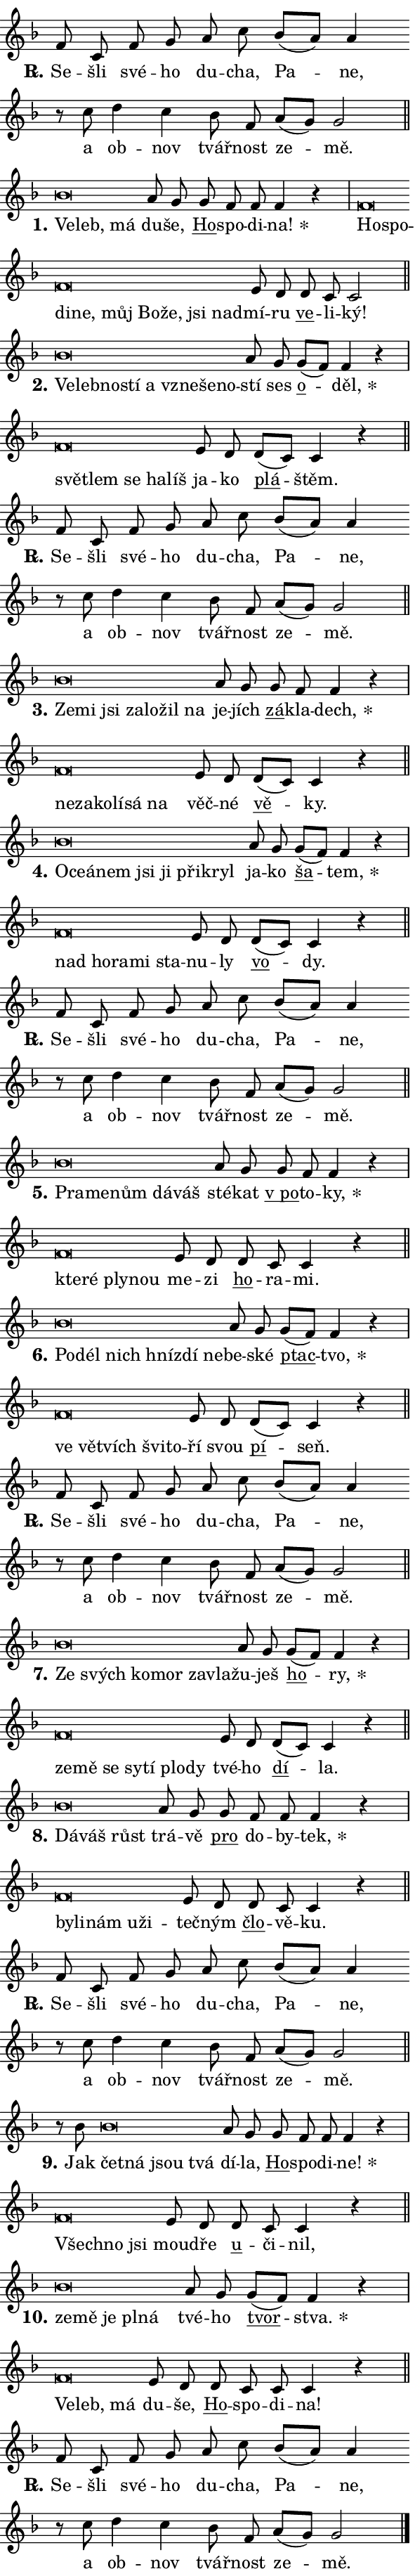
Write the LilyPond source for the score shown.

\version "2.24.0"
\header { tagline = "" }
\paper {
  indent = 0\cm
  top-margin = 0\cm
  right-margin = 0.13\cm % to fit lyric hyphens
  bottom-margin = 0\cm
  left-margin = 0\cm
  paper-width = 10\cm
  page-breaking = #ly:one-page-breaking
  system-system-spacing.basic-distance = #11
  score-system-spacing.basic-distance = #11
  ragged-last = ##f
}


%% Author: Thomas Morley
%% https://lists.gnu.org/archive/html/lilypond-user/2020-05/msg00002.html
#(define (line-position grob)
"Returns position of @var[grob} in current system:
   @code{'start}, if at first time-step
   @code{'end}, if at last time-step
   @code{'middle} otherwise
"
  (let* ((col (ly:item-get-column grob))
         (ln (ly:grob-object col 'left-neighbor))
         (rn (ly:grob-object col 'right-neighbor))
         (col-to-check-left (if (ly:grob? ln) ln col))
         (col-to-check-right (if (ly:grob? rn) rn col))
         (break-dir-left
           (and
             (ly:grob-property col-to-check-left 'non-musical #f)
             (ly:item-break-dir col-to-check-left)))
         (break-dir-right
           (and
             (ly:grob-property col-to-check-right 'non-musical #f)
             (ly:item-break-dir col-to-check-right))))
        (cond ((eqv? 1 break-dir-left) 'start)
              ((eqv? -1 break-dir-right) 'end)
              (else 'middle))))

#(define (tranparent-at-line-position vctor)
  (lambda (grob)
  "Relying on @code{line-position} select the relevant enry from @var{vctor}.
Used to determine transparency,"
    (case (line-position grob)
      ((end) (not (vector-ref vctor 0)))
      ((middle) (not (vector-ref vctor 1)))
      ((start) (not (vector-ref vctor 2))))))

noteHeadBreakVisibility =
#(define-music-function (break-visibility)(vector?)
"Makes @code{NoteHead}s transparent relying on @var{break-visibility}"
#{
  \override NoteHead.transparent =
    #(tranparent-at-line-position break-visibility)
#})

#(define delete-ledgers-for-transparent-note-heads
  (lambda (grob)
    "Reads whether a @code{NoteHead} is transparent.
If so this @code{NoteHead} is removed from @code{'note-heads} from
@var{grob}, which is supposed to be @code{LedgerLineSpanner}.
As a result ledgers are not printed for this @code{NoteHead}"
    (let* ((nhds-array (ly:grob-object grob 'note-heads))
           (nhds-list
             (if (ly:grob-array? nhds-array)
                 (ly:grob-array->list nhds-array)
                 '()))
           ;; Relies on the transparent-property being done before
           ;; Staff.LedgerLineSpanner.after-line-breaking is executed.
           ;; This is fragile ...
           (to-keep
             (remove
               (lambda (nhd)
                 (ly:grob-property nhd 'transparent #f))
               nhds-list)))
      ;; TODO find a better method to iterate over grob-arrays, similiar
      ;; to filter/remove etc for lists
      ;; For now rebuilt from scratch
      (set! (ly:grob-object grob 'note-heads)  '())
      (for-each
        (lambda (nhd)
          (ly:pointer-group-interface::add-grob grob 'note-heads nhd))
        to-keep))))

squashNotes = {
  \override NoteHead.X-extent = #'(-0.2 . 0.2)
  \override NoteHead.Y-extent = #'(-0.75 . 0)
  \override NoteHead.stencil =
    #(lambda (grob)
       (let ((pos (ly:grob-property grob 'staff-position)))
         (begin
           (if (< pos -7) (display "ERROR: Lower brevis then expected\n") (display ""))
           (if (<= pos -6) ly:text-interface::print ly:note-head::print))))
}
unSquashNotes = {
  \revert NoteHead.X-extent
  \revert NoteHead.Y-extent
  \revert NoteHead.stencil
}

hideNotes = \noteHeadBreakVisibility #begin-of-line-visible
unHideNotes = \noteHeadBreakVisibility #all-visible

% work-around for resetting accidentals
% https://lilypond.org/doc/v2.23/Documentation/notation/displaying-rhythms#unmetered-music
cadenzaMeasure = {
  \cadenzaOff
  \partial 1024 s1024
  \cadenzaOn
}

#(define-markup-command (accent layout props text) (markup?)
  "Underline accented syllable"
  (interpret-markup layout props
    #{\markup \override #'(offset . 4.3) \underline { #text }#}))

responsum = \markup \concat {
  "R" \hspace #-1.05 \path #0.1 #'((moveto 0 0.07) (lineto 0.9 0.8)) \hspace #0.05 "."
}

spaceSize = #0.6828661417322834 % exact space size for TeX Gyre Schola

\layout {
  \context {
    \Staff
    \remove "Time_signature_engraver"
    \override LedgerLineSpanner.after-line-breaking = #delete-ledgers-for-transparent-note-heads
  }
  \context {
    \Lyrics {
      \override LyricSpace.minimum-distance = \spaceSize
      \override LyricText.font-name = #"TeX Gyre Schola"
      \override LyricText.font-size = 1
      \override StanzaNumber.font-name = #"TeX Gyre Schola Bold"
      \override StanzaNumber.font-size = 1
    }
  }
  \context {
    \Score 
    \override NoteHead.text =
      #(lambda (grob) 
        (let ((pos (ly:grob-property grob 'staff-position)))
          #{\markup {
            \combine
              \halign #-0.55 \raise #(if (= pos -6) 0 0.5) \override #'(thickness . 2) \draw-line #'(3.2 . 0)
              \musicglyph "noteheads.sM1"
          }#}))
  }
}

% magnetic-lyrics.ily
%
%   written by
%     Jean Abou Samra <jean@abou-samra.fr>
%     Werner Lemberg <wl@gnu.org>
%
%   adapted by
%     Jiri Hon <jiri.hon@gmail.com>
%
% Version 2022-Apr-15

% https://www.mail-archive.com/lilypond-user@gnu.org/msg149350.html

#(define (Left_hyphen_pointer_engraver context)
   "Collect syllable-hyphen-syllable occurrences in lyrics and store
them in properties.  This engraver only looks to the left.  For
example, if the lyrics input is @code{foo -- bar}, it does the
following.

@itemize @bullet
@item
Set the @code{text} property of the @code{LyricHyphen} grob between
@q{foo} and @q{bar} to @code{foo}.

@item
Set the @code{left-hyphen} property of the @code{LyricText} grob with
text @q{foo} to the @code{LyricHyphen} grob between @q{foo} and
@q{bar}.
@end itemize

Use this auxiliary engraver in combination with the
@code{lyric-@/text::@/apply-@/magnetic-@/offset!} hook."
   (let ((hyphen #f)
         (text #f))
     (make-engraver
      (acknowledgers
       ((lyric-syllable-interface engraver grob source-engraver)
        (set! text grob)))
      (end-acknowledgers
       ((lyric-hyphen-interface engraver grob source-engraver)
        ;(when (not (grob::has-interface grob 'lyric-space-interface))
          (set! hyphen grob)));)
      ((stop-translation-timestep engraver)
       (when (and text hyphen)
         (ly:grob-set-object! text 'left-hyphen hyphen))
       (set! text #f)
       (set! hyphen #f)))))

#(define (lyric-text::apply-magnetic-offset! grob)
   "If the space between two syllables is less than the value in
property @code{LyricText@/.details@/.squash-threshold}, move the right
syllable to the left so that it gets concatenated with the left
syllable.

Use this function as a hook for
@code{LyricText@/.after-@/line-@/breaking} if the
@code{Left_@/hyphen_@/pointer_@/engraver} is active."
   (let ((hyphen (ly:grob-object grob 'left-hyphen #f)))
     (when hyphen
       (let ((left-text (ly:spanner-bound hyphen LEFT)))
         (when (grob::has-interface left-text 'lyric-syllable-interface)
           (let* ((common (ly:grob-common-refpoint grob left-text X))
                  (this-x-ext (ly:grob-extent grob common X))
                  (left-x-ext
                   (begin
                     ;; Trigger magnetism for left-text.
                     (ly:grob-property left-text 'after-line-breaking)
                     (ly:grob-extent left-text common X)))
                  ;; `delta` is the gap width between two syllables.
                  (delta (- (interval-start this-x-ext)
                            (interval-end left-x-ext)))
                  (details (ly:grob-property grob 'details))
                  (threshold (assoc-get 'squash-threshold details 0.2)))
             (when (< delta threshold)
               (let* (;; We have to manipulate the input text so that
                      ;; ligatures crossing syllable boundaries are not
                      ;; disabled.  For languages based on the Latin
                      ;; script this is essentially a beautification.
                      ;; However, for non-Western scripts it can be a
                      ;; necessity.
                      (lt (ly:grob-property left-text 'text))
                      (rt (ly:grob-property grob 'text))
                      (is-space (grob::has-interface hyphen 'lyric-space-interface))
                      (space (if is-space " " ""))
                      (extra-delta (if is-space spaceSize 0))
                      ;; Append new syllable.
                      (ltrt-space (if (and (string? lt) (string? rt))
                                (string-append lt space rt)
                                (make-concat-markup (list lt space rt))))
                      ;; Right-align `ltrt` to the right side.
                      (ltrt-space-markup (grob-interpret-markup
                               grob
                               (make-translate-markup
                                (cons (interval-length this-x-ext) 0)
                                (make-right-align-markup ltrt-space)))))
                 (begin
                   ;; Don't print `left-text`.
                   (ly:grob-set-property! left-text 'stencil #f)
                   ;; Set text and stencil (which holds all collected
                   ;; syllables so far) and shift it to the left.
                   (ly:grob-set-property! grob 'text ltrt-space)
                   (ly:grob-set-property! grob 'stencil ltrt-space-markup)
                   (ly:grob-translate-axis! grob (- (- delta extra-delta)) X))))))))))


#(define (lyric-hyphen::displace-bounds-first grob)
   ;; Make very sure this callback isn't triggered too early.
   (let ((left (ly:spanner-bound grob LEFT))
         (right (ly:spanner-bound grob RIGHT)))
     (ly:grob-property left 'after-line-breaking)
     (ly:grob-property right 'after-line-breaking)
     (ly:lyric-hyphen::print grob)))

squashThreshold = #0.4

\layout {
  \context {
    \Lyrics
    \consists #Left_hyphen_pointer_engraver
    \override LyricText.after-line-breaking =
      #lyric-text::apply-magnetic-offset!
    \override LyricHyphen.stencil = #lyric-hyphen::displace-bounds-first
    \override LyricText.details.squash-threshold = \squashThreshold
    \override LyricHyphen.minimum-distance = 0
    \override LyricHyphen.minimum-length = \squashThreshold
  }
}

squashText = \override LyricText.details.squash-threshold = 9999
unSquashText = \override LyricText.details.squash-threshold = \squashThreshold

leftText = \override LyricText.self-alignment-X = #LEFT
unLeftText = \revert LyricText.self-alignment-X

starOffset = #(lambda (grob) 
                (let ((x_offset (ly:self-alignment-interface::aligned-on-x-parent grob)))
                  (if (= x_offset 0) 0 (+ x_offset 1.2))))

star = #(define-music-function (syllable)(string?)
"Append star separator at the end of a syllable"
#{
  \once \override LyricText.X-offset = #starOffset
  \lyricmode { \markup {
    #syllable
    \override #'((font-name . "TeX Gyre Schola Bold")) \hspace #0.2 \lower #0.65 \larger "*"
  } }
#})

starAccent = #(define-music-function (syllable)(string?)
"Append star separator at the end of a syllable and make accent"
#{
  \once \override LyricText.X-offset = #starOffset
  \lyricmode { \markup {
    \accent #syllable
    \override #'((font-name . "TeX Gyre Schola Bold")) \hspace #0.2 \lower #0.65 \larger "*"
  } }
#})

breath = #(define-music-function (syllable)(string?)
"Append breathing indicator at the end of a syllable"
#{
  \lyricmode { \markup { #syllable "+" } }
#})

optionalBreath = #(define-music-function (syllable)(string?)
"Append optional breathing indicator at the end of a syllable"
#{
  \lyricmode { \markup { #syllable "(+)" } }
#})


\score {
    <<
        \new Voice = "melody" { \cadenzaOn \key f \major \relative { f'8 c f g a c \bar "" bes[( a)] a4 \bar "" r8 c d4 c \bar "" bes8 f \bar "" a[( g)] g2 \cadenzaMeasure \bar "||" \break } }
        \new Lyrics \lyricsto "melody" { \lyricmode { \set stanza = \responsum
Se -- šli své -- ho du -- cha, Pa -- ne, a ob -- nov tvář -- nost ze -- mě. } }
    >>
    \layout {}
}

\score {
    <<
        \new Voice = "melody" { \cadenzaOn \key f \major \relative { \squashNotes bes'\breve*1/16 \hideNotes \breve*1/16 \breve*1/16 \bar "" \unHideNotes \unSquashNotes a8 g \bar "" g f f f4 r \cadenzaMeasure \bar "|" \squashNotes f\breve*1/16 \hideNotes \breve*1/16 \bar "" \breve*1/16 \bar "" \breve*1/16 \bar "" \breve*1/16 \bar "" \breve*1/16 \bar "" \breve*1/16 \bar "" \breve*1/16 \breve*1/16 \bar "" \unHideNotes \unSquashNotes e8 d \bar "" d c c2 \cadenzaMeasure \bar "||" \break } }
        \new Lyrics \lyricsto "melody" { \lyricmode { \set stanza = "1."
\leftText Ve -- \squashText leb, má \unLeftText \unSquashText du -- še, \markup \accent Ho -- spo -- di -- \star na! \leftText Ho -- \squashText spo -- di -- ne, můj Bo -- že, jsi nad -- \unLeftText \unSquashText mí -- ru \markup \accent ve -- li -- ký! } }
    >>
    \layout {}
}

\score {
    <<
        \new Voice = "melody" { \cadenzaOn \key f \major \relative { \squashNotes bes'\breve*1/16 \hideNotes \breve*1/16 \bar "" \breve*1/16 \bar "" \breve*1/16 \bar "" \breve*1/16 \bar "" \breve*1/16 \bar "" \breve*1/16 \breve*1/16 \bar "" \unHideNotes \unSquashNotes a8 g \bar "" g[( f)] f4 r \cadenzaMeasure \bar "|" \squashNotes f\breve*1/16 \hideNotes \breve*1/16 \bar "" \breve*1/16 \bar "" \breve*1/16 \breve*1/16 \bar "" \unHideNotes \unSquashNotes e8 d \bar "" d[( c)] c4 r \cadenzaMeasure \bar "||" \break } }
        \new Lyrics \lyricsto "melody" { \lyricmode { \set stanza = "2."
\leftText Ve -- \squashText leb -- no -- stí a vzne -- še -- no -- \unLeftText \unSquashText stí ses \markup \accent o -- \star děl, \leftText svě -- \squashText tlem se ha -- líš \unLeftText \unSquashText ja -- ko \markup \accent plá -- štěm. } }
    >>
    \layout {}
}

\score {
    <<
        \new Voice = "melody" { \cadenzaOn \key f \major \relative { f'8 c f g a c \bar "" bes[( a)] a4 \bar "" r8 c d4 c \bar "" bes8 f \bar "" a[( g)] g2 \cadenzaMeasure \bar "||" \break } }
        \new Lyrics \lyricsto "melody" { \lyricmode { \set stanza = \responsum
Se -- šli své -- ho du -- cha, Pa -- ne, a ob -- nov tvář -- nost ze -- mě. } }
    >>
    \layout {}
}

\score {
    <<
        \new Voice = "melody" { \cadenzaOn \key f \major \relative { \squashNotes bes'\breve*1/16 \hideNotes \breve*1/16 \bar "" \breve*1/16 \bar "" \breve*1/16 \bar "" \breve*1/16 \bar "" \breve*1/16 \breve*1/16 \bar "" \unHideNotes \unSquashNotes a8 g \bar "" g f f4 r \cadenzaMeasure \bar "|" \squashNotes f\breve*1/16 \hideNotes \breve*1/16 \bar "" \breve*1/16 \bar "" \breve*1/16 \bar "" \breve*1/16 \breve*1/16 \bar "" \unHideNotes \unSquashNotes e8 d \bar "" d[( c)] c4 r \cadenzaMeasure \bar "||" \break } }
        \new Lyrics \lyricsto "melody" { \lyricmode { \set stanza = "3."
\leftText Ze -- \squashText mi jsi za -- lo -- žil na \unLeftText \unSquashText je -- jích \markup \accent zá -- kla -- \star dech, \leftText ne -- \squashText za -- ko -- lí -- sá na \unLeftText \unSquashText věč -- né \markup \accent vě -- ky. } }
    >>
    \layout {}
}

\score {
    <<
        \new Voice = "melody" { \cadenzaOn \key f \major \relative { \squashNotes bes'\breve*1/16 \hideNotes \breve*1/16 \bar "" \breve*1/16 \bar "" \breve*1/16 \bar "" \breve*1/16 \bar "" \breve*1/16 \bar "" \breve*1/16 \breve*1/16 \bar "" \unHideNotes \unSquashNotes a8 g \bar "" g[( f)] f4 r \cadenzaMeasure \bar "|" \squashNotes f\breve*1/16 \hideNotes \breve*1/16 \bar "" \breve*1/16 \bar "" \breve*1/16 \breve*1/16 \bar "" \unHideNotes \unSquashNotes e8 d \bar "" d[( c)] c4 r \cadenzaMeasure \bar "||" \break } }
        \new Lyrics \lyricsto "melody" { \lyricmode { \set stanza = "4."
\leftText O -- \squashText ce -- á -- nem jsi ji při -- kryl \unLeftText \unSquashText ja -- ko \markup \accent ša -- \star tem, \leftText nad \squashText ho -- ra -- mi sta -- \unLeftText \unSquashText nu -- ly \markup \accent vo -- dy. } }
    >>
    \layout {}
}

\score {
    <<
        \new Voice = "melody" { \cadenzaOn \key f \major \relative { f'8 c f g a c \bar "" bes[( a)] a4 \bar "" r8 c d4 c \bar "" bes8 f \bar "" a[( g)] g2 \cadenzaMeasure \bar "||" \break } }
        \new Lyrics \lyricsto "melody" { \lyricmode { \set stanza = \responsum
Se -- šli své -- ho du -- cha, Pa -- ne, a ob -- nov tvář -- nost ze -- mě. } }
    >>
    \layout {}
}

\score {
    <<
        \new Voice = "melody" { \cadenzaOn \key f \major \relative { \squashNotes bes'\breve*1/16 \hideNotes \breve*1/16 \bar "" \breve*1/16 \bar "" \breve*1/16 \breve*1/16 \bar "" \unHideNotes \unSquashNotes a8 g \bar "" g f f4 r \cadenzaMeasure \bar "|" \squashNotes f\breve*1/16 \hideNotes \breve*1/16 \bar "" \breve*1/16 \breve*1/16 \bar "" \unHideNotes \unSquashNotes e8 d \bar "" d c c4 r \cadenzaMeasure \bar "||" \break } }
        \new Lyrics \lyricsto "melody" { \lyricmode { \set stanza = "5."
\leftText Pra -- \squashText me -- nům dá -- váš \unLeftText \unSquashText sté -- kat \markup \accent "v po" -- to -- \star ky, \leftText kte -- \squashText ré ply -- nou \unLeftText \unSquashText me -- zi \markup \accent ho -- ra -- mi. } }
    >>
    \layout {}
}

\score {
    <<
        \new Voice = "melody" { \cadenzaOn \key f \major \relative { \squashNotes bes'\breve*1/16 \hideNotes \breve*1/16 \bar "" \breve*1/16 \bar "" \breve*1/16 \bar "" \breve*1/16 \breve*1/16 \bar "" \unHideNotes \unSquashNotes a8 g \bar "" g[( f)] f4 r \cadenzaMeasure \bar "|" \squashNotes f\breve*1/16 \hideNotes \breve*1/16 \bar "" \breve*1/16 \bar "" \breve*1/16 \breve*1/16 \bar "" \unHideNotes \unSquashNotes e8 d \bar "" d[( c)] c4 r \cadenzaMeasure \bar "||" \break } }
        \new Lyrics \lyricsto "melody" { \lyricmode { \set stanza = "6."
\leftText Po -- \squashText dél nich hníz -- dí ne -- \unLeftText \unSquashText be -- ské \markup \accent ptac -- \star tvo, \leftText ve \squashText vět -- vích švi -- to -- \unLeftText \unSquashText ří svou \markup \accent pí -- seň. } }
    >>
    \layout {}
}

\score {
    <<
        \new Voice = "melody" { \cadenzaOn \key f \major \relative { f'8 c f g a c \bar "" bes[( a)] a4 \bar "" r8 c d4 c \bar "" bes8 f \bar "" a[( g)] g2 \cadenzaMeasure \bar "||" \break } }
        \new Lyrics \lyricsto "melody" { \lyricmode { \set stanza = \responsum
Se -- šli své -- ho du -- cha, Pa -- ne, a ob -- nov tvář -- nost ze -- mě. } }
    >>
    \layout {}
}

\score {
    <<
        \new Voice = "melody" { \cadenzaOn \key f \major \relative { \squashNotes bes'\breve*1/16 \hideNotes \breve*1/16 \bar "" \breve*1/16 \bar "" \breve*1/16 \bar "" \breve*1/16 \breve*1/16 \bar "" \unHideNotes \unSquashNotes a8 g \bar "" g[( f)] f4 r \cadenzaMeasure \bar "|" \squashNotes f\breve*1/16 \hideNotes \breve*1/16 \bar "" \breve*1/16 \bar "" \breve*1/16 \bar "" \breve*1/16 \bar "" \breve*1/16 \breve*1/16 \bar "" \unHideNotes \unSquashNotes e8 d \bar "" d[( c)] c4 r \cadenzaMeasure \bar "||" \break } }
        \new Lyrics \lyricsto "melody" { \lyricmode { \set stanza = "7."
\leftText Ze \squashText svých ko -- mor za -- vla -- \unLeftText \unSquashText žu -- ješ \markup \accent ho -- \star ry, \leftText ze -- \squashText mě se sy -- tí plo -- dy \unLeftText \unSquashText tvé -- ho \markup \accent dí -- la. } }
    >>
    \layout {}
}

\score {
    <<
        \new Voice = "melody" { \cadenzaOn \key f \major \relative { \squashNotes bes'\breve*1/16 \hideNotes \breve*1/16 \breve*1/16 \bar "" \unHideNotes \unSquashNotes a8 g \bar "" g f f f4 r \cadenzaMeasure \bar "|" \squashNotes f\breve*1/16 \hideNotes \breve*1/16 \bar "" \breve*1/16 \bar "" \breve*1/16 \breve*1/16 \bar "" \unHideNotes \unSquashNotes e8 d \bar "" d c c4 r \cadenzaMeasure \bar "||" \break } }
        \new Lyrics \lyricsto "melody" { \lyricmode { \set stanza = "8."
\leftText Dá -- \squashText váš růst \unLeftText \unSquashText trá -- vě \markup \accent pro do -- by -- \star tek, \leftText by -- \squashText li -- nám u -- ži -- \unLeftText \unSquashText teč -- ným \markup \accent člo -- vě -- ku. } }
    >>
    \layout {}
}

\score {
    <<
        \new Voice = "melody" { \cadenzaOn \key f \major \relative { f'8 c f g a c \bar "" bes[( a)] a4 \bar "" r8 c d4 c \bar "" bes8 f \bar "" a[( g)] g2 \cadenzaMeasure \bar "||" \break } }
        \new Lyrics \lyricsto "melody" { \lyricmode { \set stanza = \responsum
Se -- šli své -- ho du -- cha, Pa -- ne, a ob -- nov tvář -- nost ze -- mě. } }
    >>
    \layout {}
}

\score {
    <<
        \new Voice = "melody" { \cadenzaOn \key f \major \relative { r8 bes' \squashNotes bes\breve*1/16 \hideNotes \breve*1/16 \bar "" \breve*1/16 \breve*1/16 \bar "" \unHideNotes \unSquashNotes a8 g \bar "" g f f f4 r \cadenzaMeasure \bar "|" \squashNotes f\breve*1/16 \hideNotes \breve*1/16 \breve*1/16 \bar "" \unHideNotes \unSquashNotes e8 d \bar "" d c c4 r \cadenzaMeasure \bar "||" \break } }
        \new Lyrics \lyricsto "melody" { \lyricmode { \set stanza = "9."
Jak \leftText čet -- \squashText ná jsou tvá \unLeftText \unSquashText dí -- la, \markup \accent Ho -- spo -- di -- \star ne! \leftText Všech -- \squashText no jsi \unLeftText \unSquashText mou -- dře \markup \accent u -- či -- nil, } }
    >>
    \layout {}
}

\score {
    <<
        \new Voice = "melody" { \cadenzaOn \key f \major \relative { \squashNotes bes'\breve*1/16 \hideNotes \breve*1/16 \bar "" \breve*1/16 \bar "" \breve*1/16 \breve*1/16 \bar "" \unHideNotes \unSquashNotes a8 g \bar "" g[( f)] f4 r \cadenzaMeasure \bar "|" \squashNotes f\breve*1/16 \hideNotes \breve*1/16 \breve*1/16 \bar "" \unHideNotes \unSquashNotes e8 d \bar "" d c c c4 r \cadenzaMeasure \bar "||" \break } }
        \new Lyrics \lyricsto "melody" { \lyricmode { \set stanza = "10."
\leftText ze -- \squashText mě je pl -- ná \unLeftText \unSquashText tvé -- ho \markup \accent tvor -- \star stva. \leftText Ve -- \squashText leb, má \unLeftText \unSquashText du -- še, \markup \accent Ho -- spo -- di -- na! } }
    >>
    \layout {}
}

\score {
    <<
        \new Voice = "melody" { \cadenzaOn \key f \major \relative { f'8 c f g a c \bar "" bes[( a)] a4 \bar "" r8 c d4 c \bar "" bes8 f \bar "" a[( g)] g2 \cadenzaMeasure \bar "||" \break } \bar "|." }
        \new Lyrics \lyricsto "melody" { \lyricmode { \set stanza = \responsum
Se -- šli své -- ho du -- cha, Pa -- ne, a ob -- nov tvář -- nost ze -- mě. } }
    >>
    \layout {}
}
